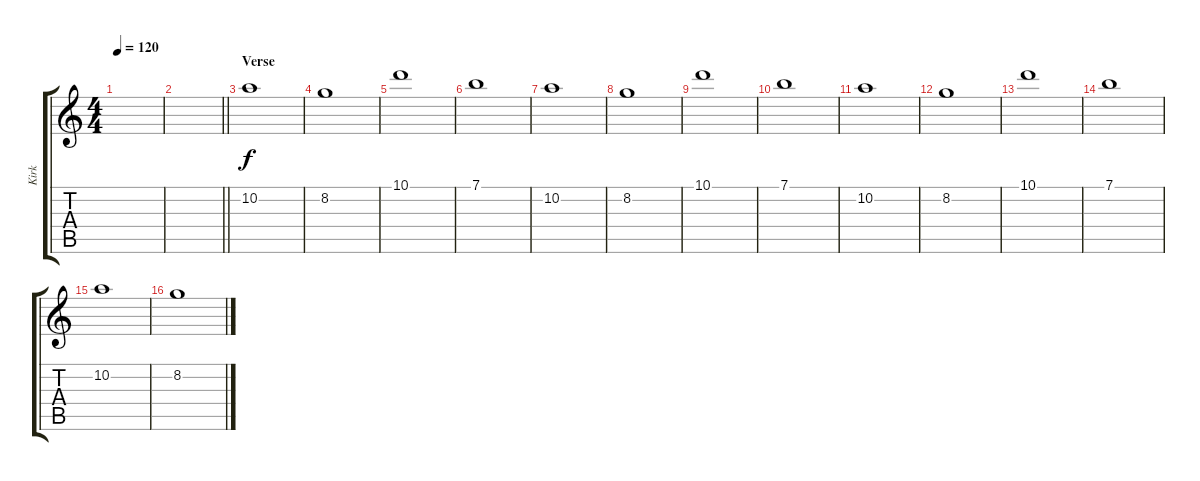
\track ("Kirk" "Kirk") {instrument distortionguitar}
\staff {score tabs}
\tuning (E4 B3 G3 D3 A2 E2) {hide}
\ts (4 4)
\tempo 120
\clef g2
\ks c
|
\barLineRight lightlight
|
\section ("" "Verse")
10.2.1{volume 16 instrument electricguitarclean} |
8.2.1 |
10.1.1 |
7.1.1 |
10.2.1 |
8.2.1 |
10.1.1 |
7.1.1 |
10.2.1 |
8.2.1 |
10.1.1 |
7.1.1 |
10.2.1 |
8.2.1
